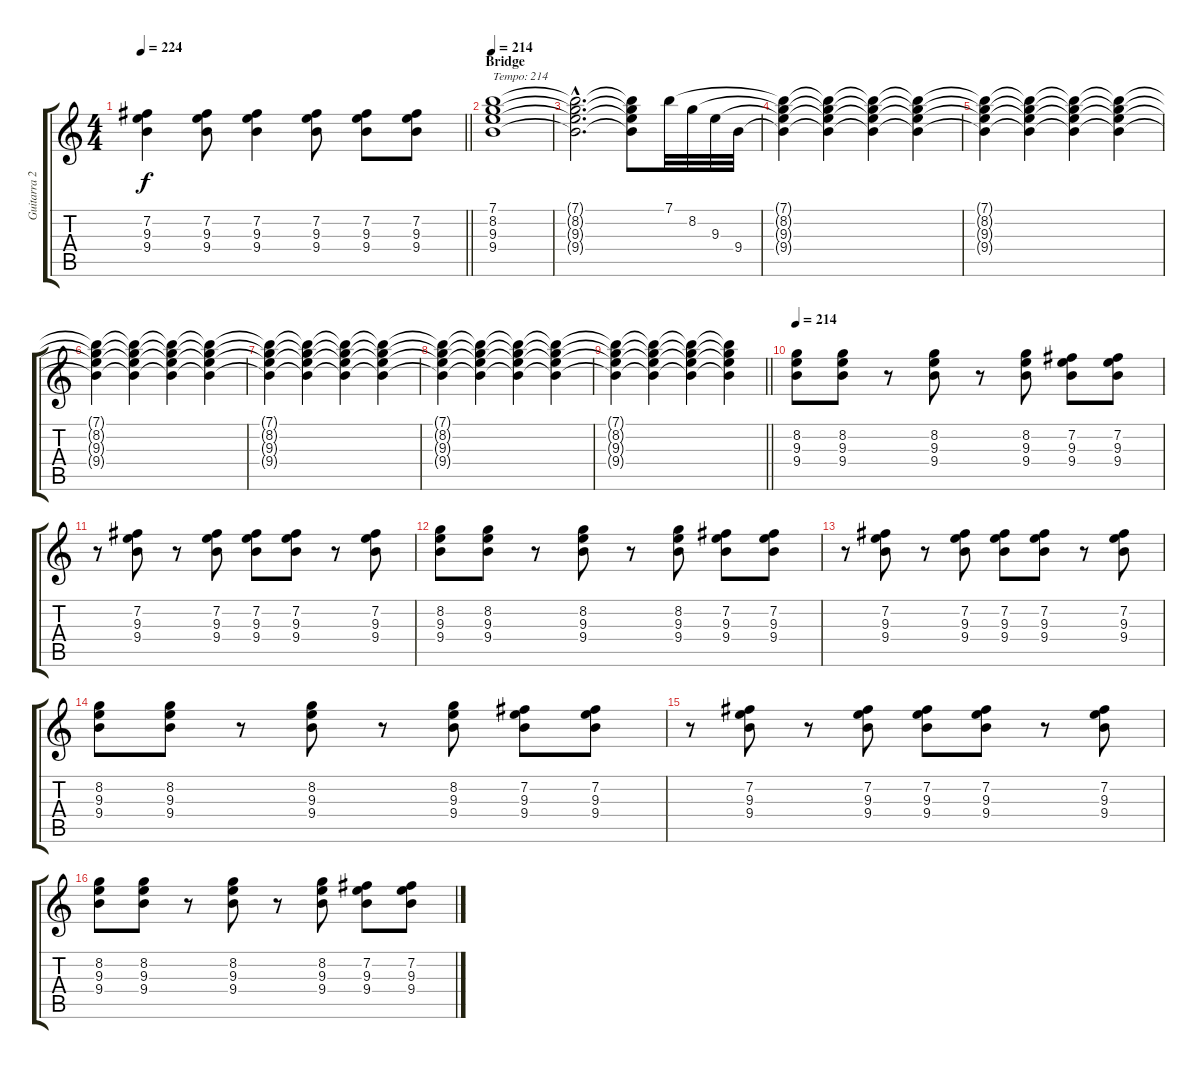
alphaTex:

\track ("Guitarra 2 - Erik" "Guitarra 2") {instrument distortionguitar}
\staff {score tabs}
\tuning (E4 B3 G3 D3 A2 E2) {hide}
\ts (4 4)
\tempo 224
\clef g2
\barLineRight lightlight
\ks c
(7.2 9.3 9.4).4{dy f} (7.2 9.3 9.4).8 (7.2 9.3 9.4).4 (7.2 9.3 9.4).8 (7.2 9.3 9.4).8 (7.2 9.3 9.4).8 |
\section ("" "Bridge")
\tempo 214
(7.1 8.2 9.3 9.4).1{txt "Tempo: 214"} |
(7.1{hac t} 8.2{hac t} 9.3{hac t} 9.4{hac t}).2{d} (7.1{t} 8.2{t} 9.3{t} 9.4{t}).8 7.1.32 8.2.32 9.3.32 9.4.32 |
(7.1{t} 8.2{t} 9.3{t} 9.4{t}).4 (7.1{t} 8.2{t} 9.3{t} 9.4{t}).4 (7.1{t} 8.2{t} 9.3{t} 9.4{t}).4 (7.1{t} 8.2{t} 9.3{t} 9.4{t}).4 |
(7.1{t} 8.2{t} 9.3{t} 9.4{t}).4 (7.1{t} 8.2{t} 9.3{t} 9.4{t}).4 (7.1{t} 8.2{t} 9.3{t} 9.4{t}).4 (7.1{t} 8.2{t} 9.3{t} 9.4{t}).4 |
(7.1{t} 8.2{t} 9.3{t} 9.4{t}).4 (7.1{t} 8.2{t} 9.3{t} 9.4{t}).4 (7.1{t} 8.2{t} 9.3{t} 9.4{t}).4 (7.1{t} 8.2{t} 9.3{t} 9.4{t}).4 |
(7.1{t} 8.2{t} 9.3{t} 9.4{t}).4{volume 12} (7.1{t} 8.2{t} 9.3{t} 9.4{t}).4 (7.1{t} 8.2{t} 9.3{t} 9.4{t}).4{volume 11} (7.1{t} 8.2{t} 9.3{t} 9.4{t}).4 |
(7.1{t} 8.2{t} 9.3{t} 9.4{t}).4{volume 10} (7.1{t} 8.2{t} 9.3{t} 9.4{t}).4 (7.1{t} 8.2{t} 9.3{t} 9.4{t}).4{volume 9} (7.1{t} 8.2{t} 9.3{t} 9.4{t}).4 |
\barLineRight lightlight
(7.1{t} 8.2{t} 9.3{t} 9.4{t}).4{volume 8} (7.1{t} 8.2{t} 9.3{t} 9.4{t}).4 (7.1{t} 8.2{t} 9.3{t} 9.4{t}).4{volume 6} (7.1{t} 8.2{t} 9.3{t} 9.4{t}).4 |
\tempo 214
(8.2 9.3 9.4).8{volume 14} (8.2 9.3 9.4).8 r.8 (8.2 9.3 9.4).8 r.8 (8.2 9.3 9.4).8 (7.2 9.3 9.4).8 (7.2 9.3 9.4).8 |
r.8 (7.2 9.3 9.4).8 r.8 (7.2 9.3 9.4).8 (7.2 9.3 9.4).8 (7.2 9.3 9.4).8 r.8 (7.2 9.3 9.4).8 |
(8.2 9.3 9.4).8 (8.2 9.3 9.4).8 r.8 (8.2 9.3 9.4).8 r.8 (8.2 9.3 9.4).8 (7.2 9.3 9.4).8 (7.2 9.3 9.4).8 |
r.8 (7.2 9.3 9.4).8 r.8 (7.2 9.3 9.4).8 (7.2 9.3 9.4).8 (7.2 9.3 9.4).8 r.8 (7.2 9.3 9.4).8 |
(8.2 9.3 9.4).8 (8.2 9.3 9.4).8 r.8 (8.2 9.3 9.4).8 r.8 (8.2 9.3 9.4).8 (7.2 9.3 9.4).8 (7.2 9.3 9.4).8 |
r.8 (7.2 9.3 9.4).8 r.8 (7.2 9.3 9.4).8 (7.2 9.3 9.4).8 (7.2 9.3 9.4).8 r.8 (7.2 9.3 9.4).8 |
(8.2 9.3 9.4).8 (8.2 9.3 9.4).8 r.8 (8.2 9.3 9.4).8 r.8 (8.2 9.3 9.4).8 (7.2 9.3 9.4).8 (7.2 9.3 9.4).8
